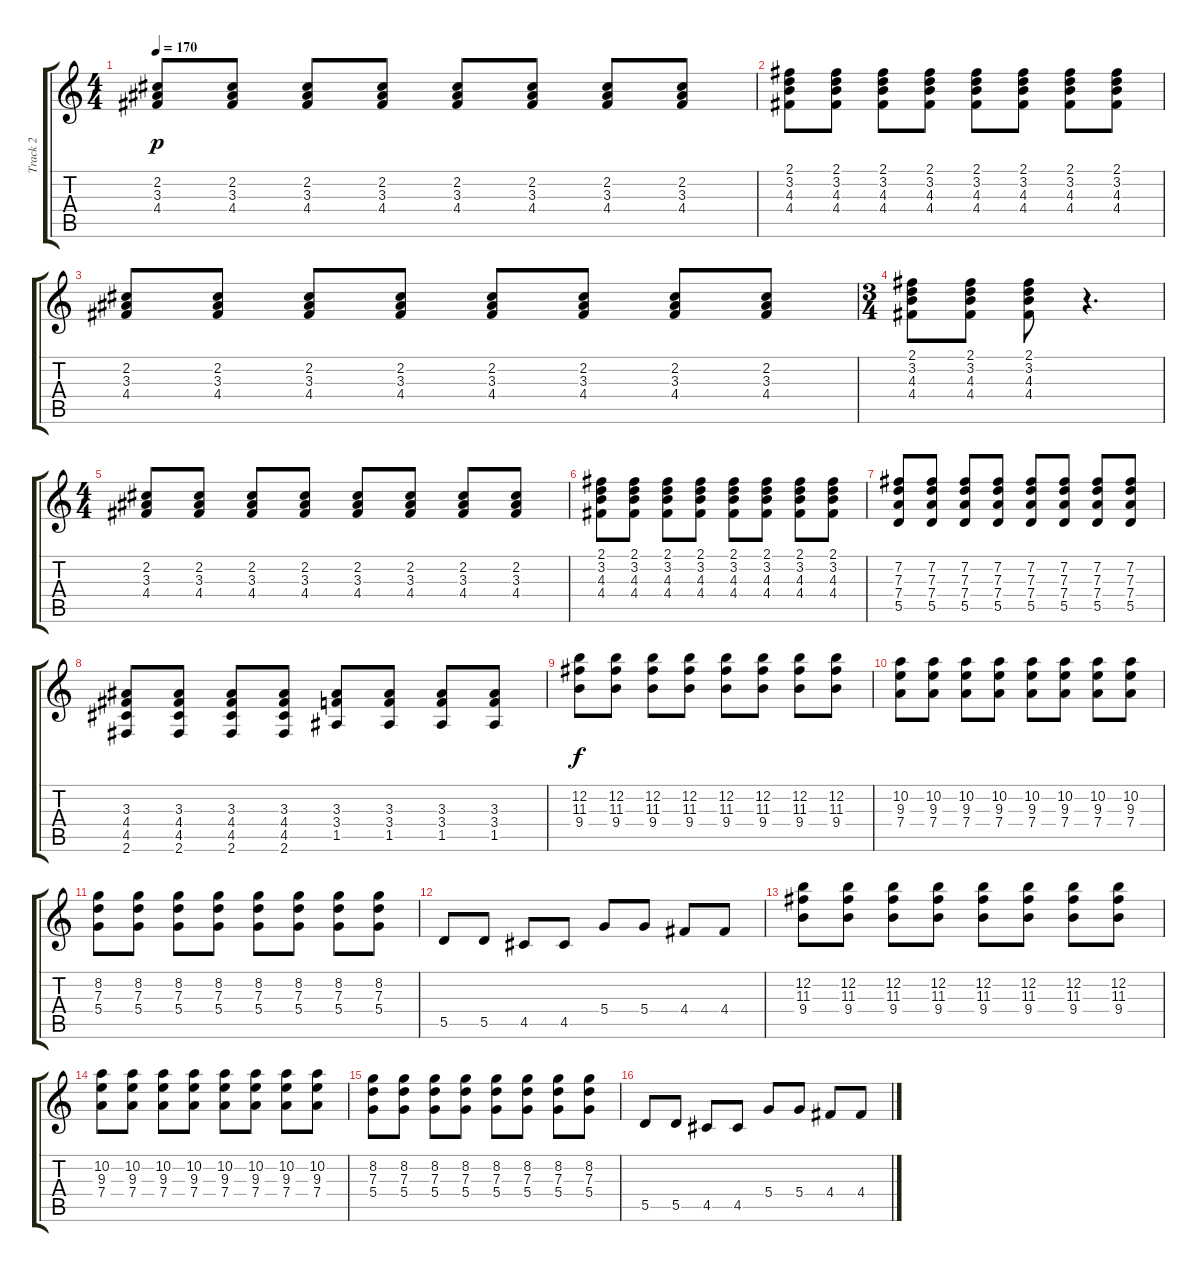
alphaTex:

\track ("Track 2" "Track 2") {instrument overdrivenguitar}
\staff {score tabs}
\tuning (E4 B3 G3 D3 A2 E2) {hide}
\ts (4 4)
\tempo 170
\clef g2
\ks c
(2.2 3.3 4.4).8{dy p} (2.2 3.3 4.4).8 (2.2 3.3 4.4).8 (2.2 3.3 4.4).8 (2.2 3.3 4.4).8 (2.2 3.3 4.4).8 (2.2 3.3 4.4).8 (2.2 3.3 4.4).8 |
(2.1 3.2 4.3 4.4).8 (2.1 3.2 4.3 4.4).8 (2.1 3.2 4.3 4.4).8 (2.1 3.2 4.3 4.4).8 (2.1 3.2 4.3 4.4).8 (2.1 3.2 4.3 4.4).8 (2.1 3.2 4.3 4.4).8 (2.1 3.2 4.3 4.4).8 |
(2.2 3.3 4.4).8 (2.2 3.3 4.4).8 (2.2 3.3 4.4).8 (2.2 3.3 4.4).8 (2.2 3.3 4.4).8 (2.2 3.3 4.4).8 (2.2 3.3 4.4).8 (2.2 3.3 4.4).8 |
\ts (3 4)
(2.1 3.2 4.3 4.4).8 (2.1 3.2 4.3 4.4).8 (2.1 3.2 4.3 4.4).8 r.4{d} |
\ts (4 4)
(2.2 3.3 4.4).8 (2.2 3.3 4.4).8 (2.2 3.3 4.4).8 (2.2 3.3 4.4).8 (2.2 3.3 4.4).8 (2.2 3.3 4.4).8 (2.2 3.3 4.4).8 (2.2 3.3 4.4).8 |
(2.1 3.2 4.3 4.4).8 (2.1 3.2 4.3 4.4).8 (2.1 3.2 4.3 4.4).8 (2.1 3.2 4.3 4.4).8 (2.1 3.2 4.3 4.4).8 (2.1 3.2 4.3 4.4).8 (2.1 3.2 4.3 4.4).8 (2.1 3.2 4.3 4.4).8 |
(7.2 7.3 7.4 5.5).8 (7.2 7.3 7.4 5.5).8 (7.2 7.3 7.4 5.5).8 (7.2 7.3 7.4 5.5).8 (7.2 7.3 7.4 5.5).8 (7.2 7.3 7.4 5.5).8 (7.2 7.3 7.4 5.5).8 (7.2 7.3 7.4 5.5).8 |
(3.3 4.4 4.5 2.6).8 (3.3 4.4 4.5 2.6).8 (3.3 4.4 4.5 2.6).8 (3.3 4.4 4.5 2.6).8 (3.3 3.4 1.5).8 (3.3 3.4 1.5).8 (3.3 3.4 1.5).8 (3.3 3.4 1.5).8 |
(12.2 11.3 9.4).8{dy f} (12.2 11.3 9.4).8 (12.2 11.3 9.4).8 (12.2 11.3 9.4).8 (12.2 11.3 9.4).8 (12.2 11.3 9.4).8 (12.2 11.3 9.4).8 (12.2 11.3 9.4).8 |
(10.2 9.3 7.4).8 (10.2 9.3 7.4).8 (10.2 9.3 7.4).8 (10.2 9.3 7.4).8 (10.2 9.3 7.4).8 (10.2 9.3 7.4).8 (10.2 9.3 7.4).8 (10.2 9.3 7.4).8 |
(8.2 7.3 5.4).8 (8.2 7.3 5.4).8 (8.2 7.3 5.4).8 (8.2 7.3 5.4).8 (8.2 7.3 5.4).8 (8.2 7.3 5.4).8 (8.2 7.3 5.4).8 (8.2 7.3 5.4).8 |
5.5.8 5.5.8 4.5.8 4.5.8 5.4.8 5.4.8 4.4.8 4.4.8 |
(12.2 11.3 9.4).8 (12.2 11.3 9.4).8 (12.2 11.3 9.4).8 (12.2 11.3 9.4).8 (12.2 11.3 9.4).8 (12.2 11.3 9.4).8 (12.2 11.3 9.4).8 (12.2 11.3 9.4).8 |
(10.2 9.3 7.4).8 (10.2 9.3 7.4).8 (10.2 9.3 7.4).8 (10.2 9.3 7.4).8 (10.2 9.3 7.4).8 (10.2 9.3 7.4).8 (10.2 9.3 7.4).8 (10.2 9.3 7.4).8 |
(8.2 7.3 5.4).8 (8.2 7.3 5.4).8 (8.2 7.3 5.4).8 (8.2 7.3 5.4).8 (8.2 7.3 5.4).8 (8.2 7.3 5.4).8 (8.2 7.3 5.4).8 (8.2 7.3 5.4).8 |
5.5.8 5.5.8 4.5.8 4.5.8 5.4.8 5.4.8 4.4.8 4.4.8
